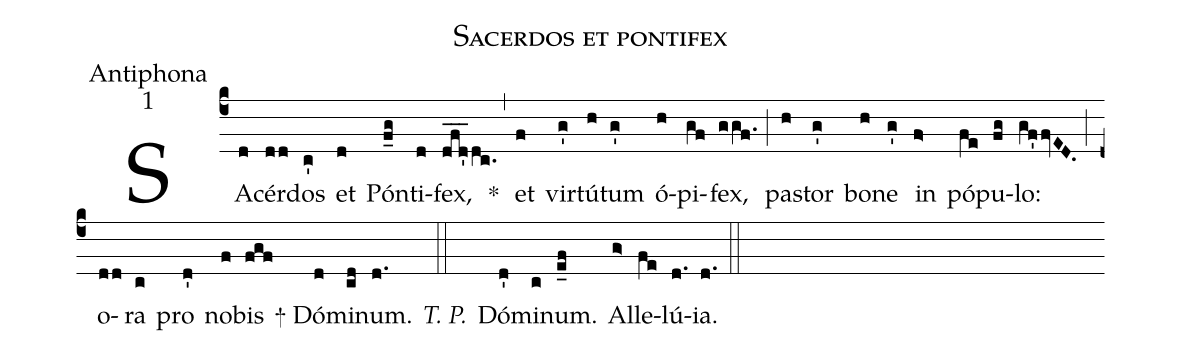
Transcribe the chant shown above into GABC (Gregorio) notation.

name:Sacerdos et pontifex;
office-part:Antiphona;
mode:1;
%%
(c4)SA(d)cér(dd)dos(c') et(d) Pón(f_g)ti(d)fex,(dfd___'dc.) *(,) et(f) vir(g')tú(h)tum(g') ó(h)pi(gf)fex,(ggf.) (;) pa(h)stor(g') bo(h)ne(g') in(f>) pó(fe)pu(fg)lo:(gf'fvED.) (;) o(dd)ra(c) pro(d') no(f)bis(fgf)  + Dó(d)mi(cd)num.(d.) <i>T. P.</i>(::) Dó(d')mi(c)num.(e_f) Al(g>)le(fe)lú(d.)ia.(d.) (::)
